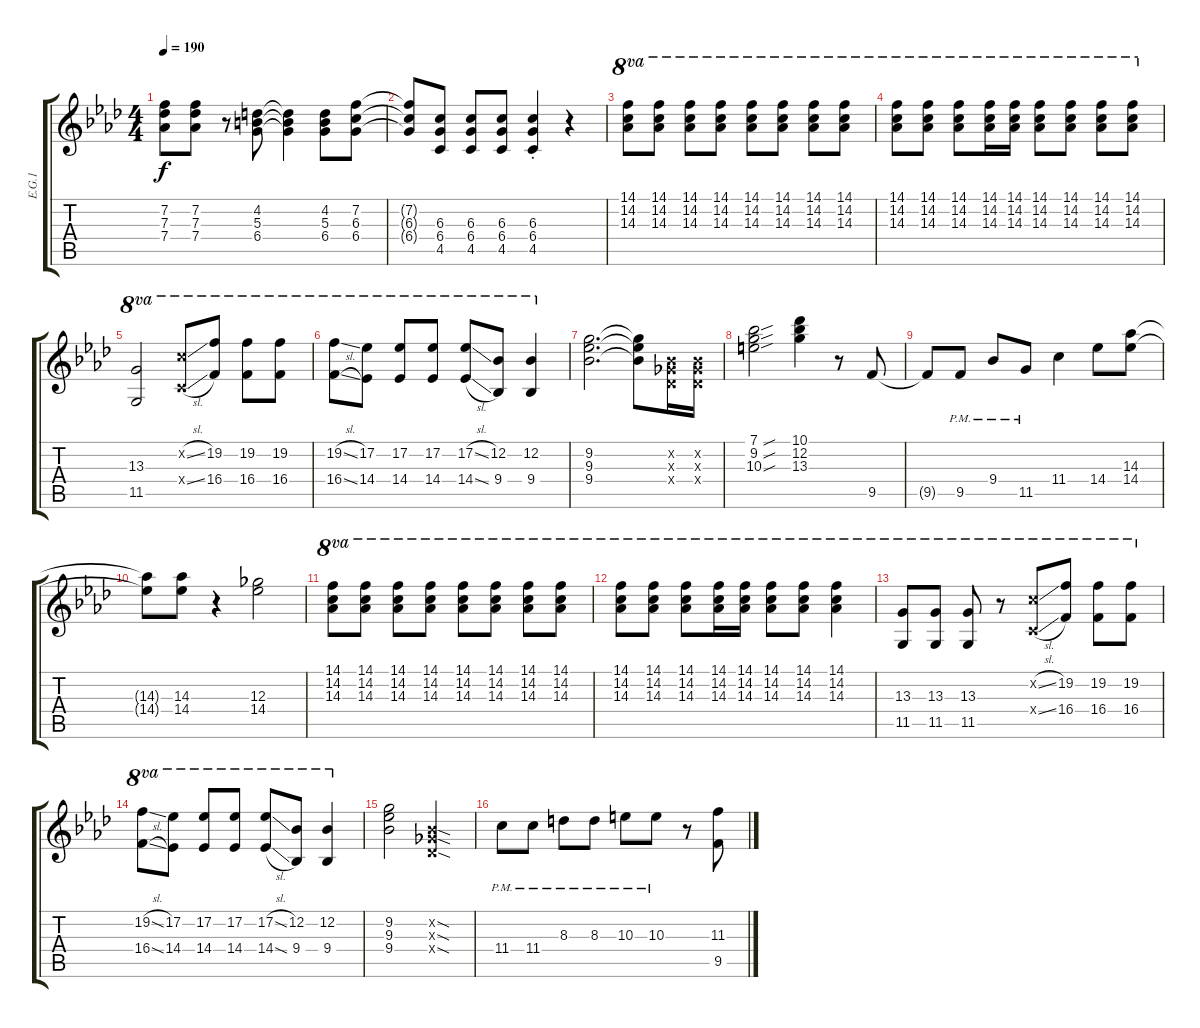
\track ("E.G.1" "E.G.1") {instrument distortionguitar}
\staff {score tabs}
\tuning (Eb4 Bb3 Gb3 Db3 Ab2 Eb2) {hide}
\ts (4 4)
\tempo 190
\clef g2
\ks ab
(7.2 7.3 7.4).8{dy f} (7.2 7.3 7.4).8 r.8 (4.2 5.3 6.4).8 (4.2{t} 5.3{t} 6.4{t}).4 (4.2 5.3 6.4).8 (7.2 6.3 6.4).8 |
(7.2{t} 6.3{t} 6.4{t}).8 (6.3 6.4 4.5).8 (6.3 6.4 4.5).8 (6.3 6.4 4.5).8 (6.3{st} 6.4{st} 4.5{st}).4 r.4 |
(14.1 14.2 14.3).8{ot 8va} (14.1 14.2 14.3).8{ot 8va} (14.1 14.2 14.3).8{ot 8va} (14.1 14.2 14.3).8{ot 8va} (14.1 14.2 14.3).8{ot 8va} (14.1 14.2 14.3).8{ot 8va} (14.1 14.2 14.3).8{ot 8va} (14.1 14.2 14.3).8{ot 8va} |
(14.1 14.2 14.3).8{ot 8va} (14.1 14.2 14.3).8{ot 8va} (14.1 14.2 14.3).8{ot 8va} (14.1 14.2 14.3).16{ot 8va} (14.1 14.2 14.3).16{ot 8va} (14.1 14.2 14.3).8{ot 8va} (14.1 14.2 14.3).8{ot 8va} (14.1 14.2 14.3).8{ot 8va} (14.1 14.2 14.3).8{ot 8va} |
(13.3 11.5).2{ot 8va} (14.2{sl x} 11.4{sl x}).8{ot 8va} (19.2 16.4).8{ot 8va} (19.2 16.4).8{ot 8va} (19.2 16.4).8{ot 8va} |
(19.2{sl} 16.4{sl}).8{ot 8va} (17.2 14.4).8{ot 8va} (17.2 14.4).8{ot 8va} (17.2 14.4).8{ot 8va} (17.2{sl} 14.4{sl}).8{ot 8va} (12.2 9.4).8{ot 8va} (12.2 9.4).4{ot 8va} |
(9.2 9.3 9.4).2{d} (9.2{t} 9.3{t} 9.4{t}).8 (0.2{x} 0.3{x} 0.4{x}).16 (0.2{x} 0.3{x} 0.4{x}).16 |
(7.1{sou} 9.2{sou} 10.3{sou}).2 (10.1 12.2 13.3).4 r.8 9.5.8 |
9.5{t}.8 9.5{pm}.8 9.4{pm}.8 11.5{pm}.8 11.4.4 14.4.8 (14.3 14.4).8 |
(14.3{t} 14.4{t}).8 (14.3 14.4).8 r.4 (12.3 14.4).2 |
(14.1 14.2 14.3).8{ot 8va} (14.1 14.2 14.3).8{ot 8va} (14.1 14.2 14.3).8{ot 8va} (14.1 14.2 14.3).8{ot 8va} (14.1 14.2 14.3).8{ot 8va} (14.1 14.2 14.3).8{ot 8va} (14.1 14.2 14.3).8{ot 8va} (14.1 14.2 14.3).8{ot 8va} |
(14.1 14.2 14.3).8{ot 8va} (14.1 14.2 14.3).8{ot 8va} (14.1 14.2 14.3).8{ot 8va} (14.1 14.2 14.3).16{ot 8va} (14.1 14.2 14.3).16{ot 8va} (14.1 14.2 14.3).8{ot 8va} (14.1 14.2 14.3).8{ot 8va} (14.1 14.2 14.3).4{ot 8va} |
(13.3 11.5).8{ot 8va} (13.3 11.5).8{ot 8va} (13.3 11.5).8{ot 8va} r.8{ot 8va} (14.2{sl x} 11.4{sl x}).8{ot 8va} (19.2 16.4).8{ot 8va} (19.2 16.4).8{ot 8va} (19.2 16.4).8{ot 8va} |
(19.2{sl} 16.4{sl}).8{ot 8va} (17.2 14.4).8{ot 8va} (17.2 14.4).8{ot 8va} (17.2 14.4).8{ot 8va} (17.2{sl} 14.4{sl}).8{ot 8va} (12.2 9.4).8{ot 8va} (12.2 9.4).4{ot 8va} |
(9.2 9.3 9.4).2 (0.2{sod x} 0.3{sod x} 0.4{sod x}).2 |
11.4{pm}.8 11.4{pm}.8 8.3{pm}.8 8.3{pm}.8 10.3{pm}.8 10.3{pm}.8 r.8 (11.3 9.5).8
